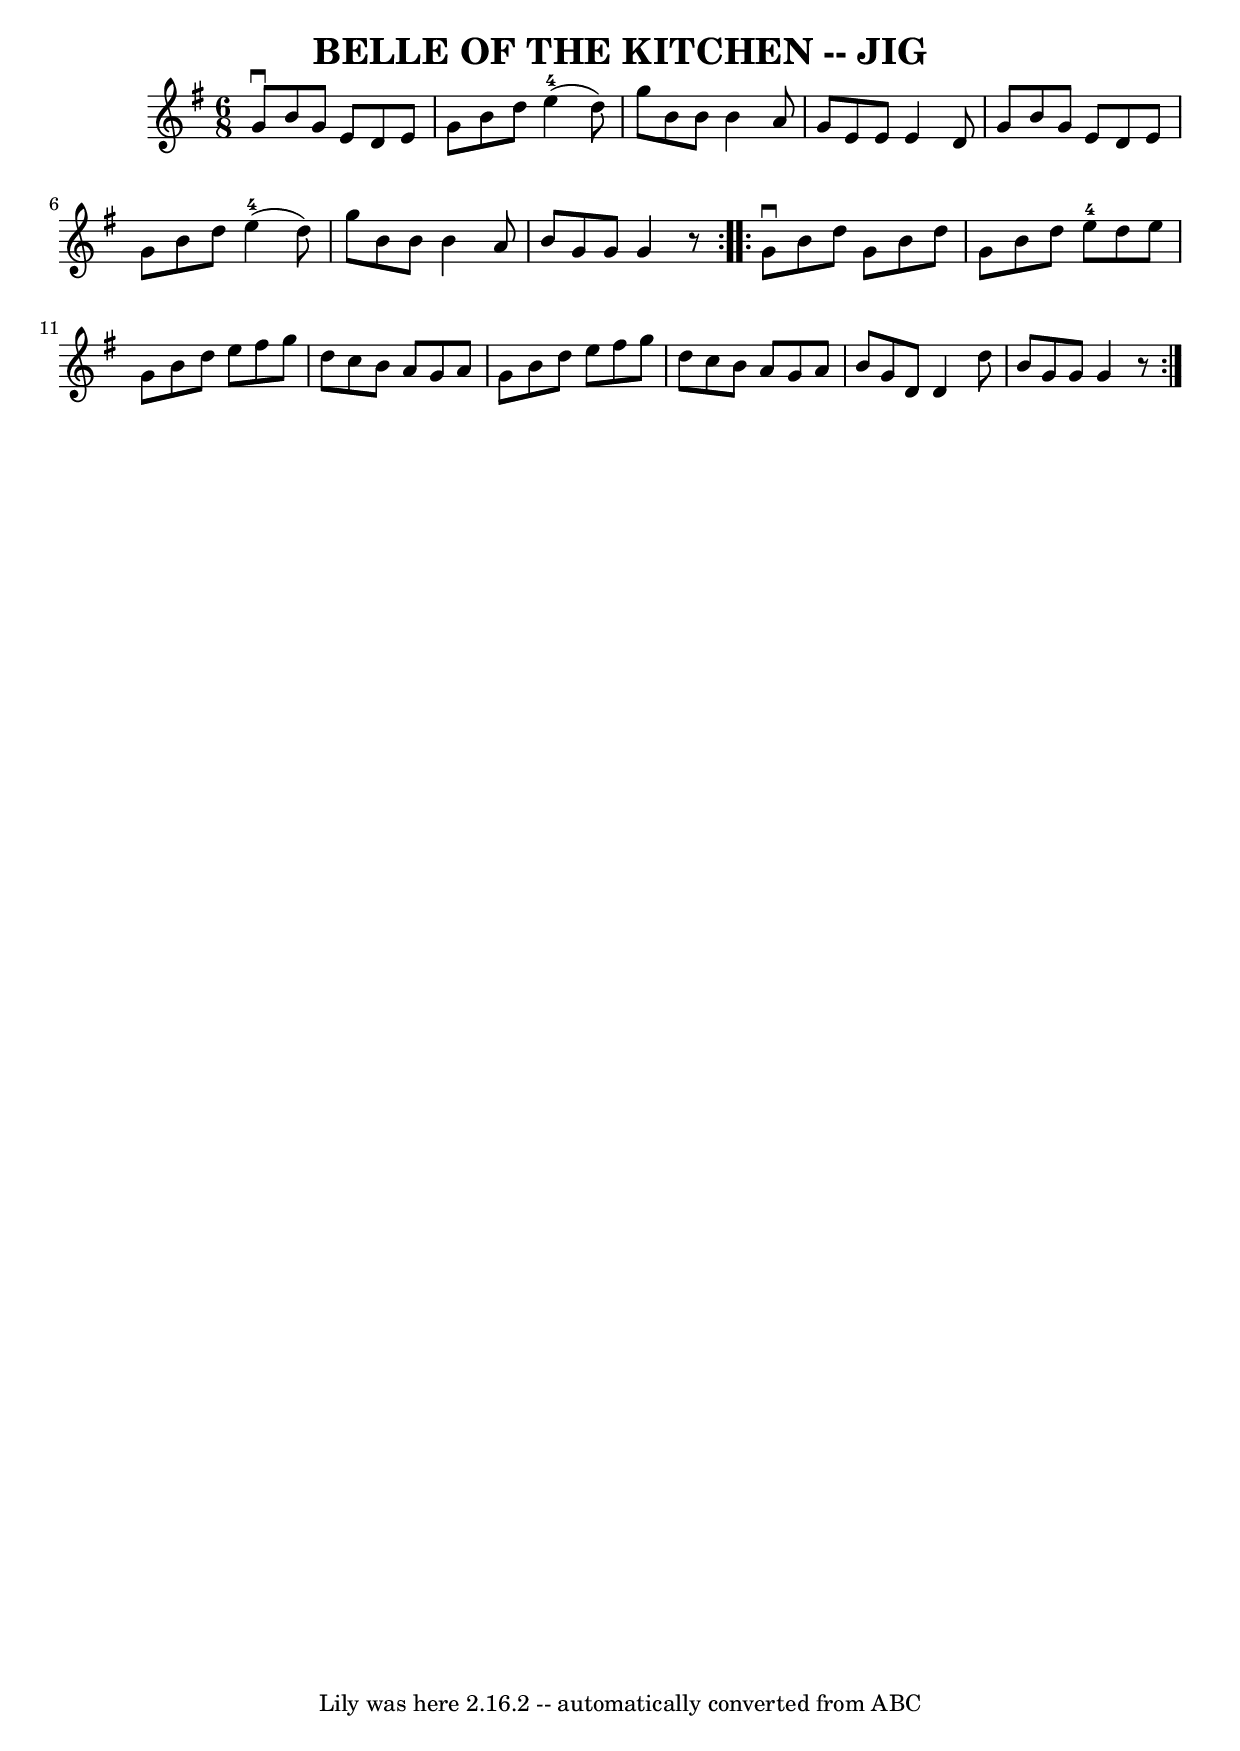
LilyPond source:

\version "2.16.2"
\include "Mammoth.ily"
\header {
  %% book = "Ryan's Mammoth Collection of Fiddle Tunes"
  crossRefNumber = "1"
  footnotes = ""
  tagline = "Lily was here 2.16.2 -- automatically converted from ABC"
  title = "BELLE OF THE KITCHEN -- JIG"

}
voicedefault =  {



  \repeat volta 2 {

    \time 6/8 
    \key g \major
    g'8^\downbow b'8 g'8 e'8 d'8 e'8    
    |
    g'8 b'8 d''8 e''4-4(d''8)   |
    g''8    
    b'8 b'8 b'4 a'8    |
    g'8 e'8 e'8 e'4 d'8    
    |
    |
    g'8 b'8 g'8 e'8 d'8 e'8    |
    
    g'8 b'8 d''8 e''4-4(d''8)   |
    g''8 b'8 b'8   
    b'4 a'8    |
    b'8 g'8 g'8 g'4    r8   
  }     

  \repeat volta 2 {
    g'8^\downbow b'8 d''8 g'8 b'8 d''8    
    |
    g'8 b'8 d''8 e''8-4 d''8 e''8    |
    g'8   
    b'8 d''8 e''8 fis''8 g''8    |
    d''8 c''8 b'8 a'8 
    g'8 a'8    |
    |
    g'8 b'8 d''8 e''8 fis''8   
    g''8    |
    d''8 c''8 b'8 a'8 g'8 a'8    |
    b'8  
    g'8 d'8 d'4 d''8    |
    b'8 g'8 g'8 g'4    r8   
  }   

}

\score{
  <<

    \context Staff="default"
    {
      \voicedefault 
      
    }

  >>
  \layout {
    
  }
  \midi {
  }

}
